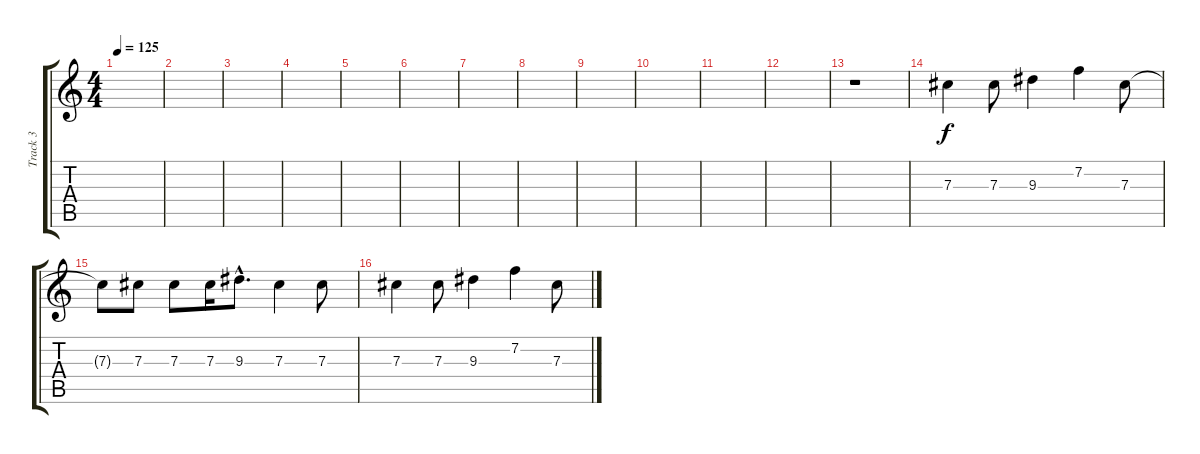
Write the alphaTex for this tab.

\track ("Track 3" "Track 3") {instrument acousticguitarnylon}
\staff {score tabs}
\tuning (Eb4 Bb3 Gb3 Db3 Ab2 Eb2) {hide}
\ts (4 4)
\tempo 125
\clef g2
\ks c
|
|
|
|
|
|
|
|
|
|
|
|
r.1 |
7.3.4 7.3.8 9.3.4 7.2.4 7.3.8 |
7.3{t}.8 7.3.8 7.3.8 7.3.16 9.3{hac}.8{d} 7.3.4 7.3.8 |
7.3.4 7.3.8 9.3.4 7.2.4 7.3.8
